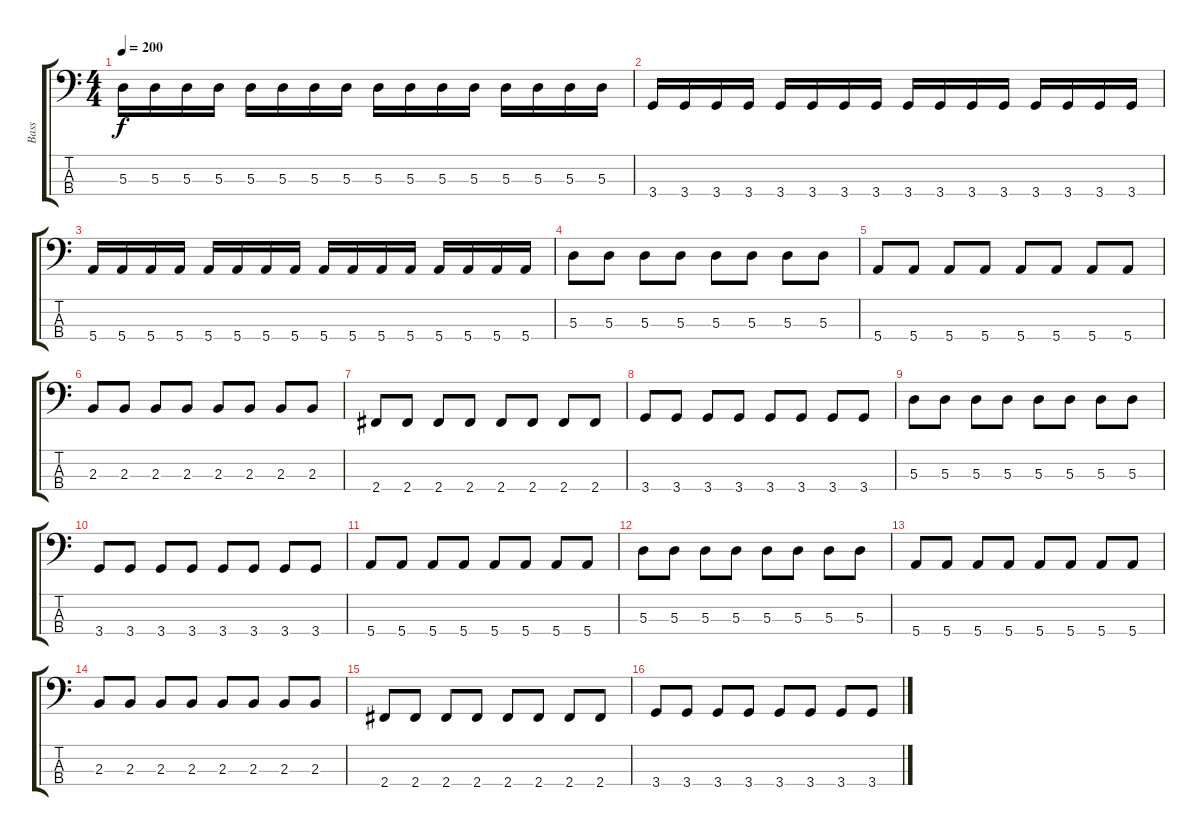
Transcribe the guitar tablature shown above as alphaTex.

\track ("Bass" "Bass") {instrument electricbassfinger}
\staff {score tabs}
\tuning (G2 D2 A1 E1) {hide}
\ts (4 4)
\tempo 200
\clef f4
\ks c
5.3.16{dy f} 5.3.16 5.3.16 5.3.16 5.3.16 5.3.16 5.3.16 5.3.16 5.3.16 5.3.16 5.3.16 5.3.16 5.3.16 5.3.16 5.3.16 5.3.16 |
3.4.16 3.4.16 3.4.16 3.4.16 3.4.16 3.4.16 3.4.16 3.4.16 3.4.16 3.4.16 3.4.16 3.4.16 3.4.16 3.4.16 3.4.16 3.4.16 |
5.4.16 5.4.16 5.4.16 5.4.16 5.4.16 5.4.16 5.4.16 5.4.16 5.4.16 5.4.16 5.4.16 5.4.16 5.4.16 5.4.16 5.4.16 5.4.16 |
5.3.8 5.3.8 5.3.8 5.3.8 5.3.8 5.3.8 5.3.8 5.3.8 |
5.4.8 5.4.8 5.4.8 5.4.8 5.4.8 5.4.8 5.4.8 5.4.8 |
2.3.8 2.3.8 2.3.8 2.3.8 2.3.8 2.3.8 2.3.8 2.3.8 |
2.4.8 2.4.8 2.4.8 2.4.8 2.4.8 2.4.8 2.4.8 2.4.8 |
3.4.8 3.4.8 3.4.8 3.4.8 3.4.8 3.4.8 3.4.8 3.4.8 |
5.3.8 5.3.8 5.3.8 5.3.8 5.3.8 5.3.8 5.3.8 5.3.8 |
3.4.8 3.4.8 3.4.8 3.4.8 3.4.8 3.4.8 3.4.8 3.4.8 |
5.4.8 5.4.8 5.4.8 5.4.8 5.4.8 5.4.8 5.4.8 5.4.8 |
5.3.8 5.3.8 5.3.8 5.3.8 5.3.8 5.3.8 5.3.8 5.3.8 |
5.4.8 5.4.8 5.4.8 5.4.8 5.4.8 5.4.8 5.4.8 5.4.8 |
2.3.8 2.3.8 2.3.8 2.3.8 2.3.8 2.3.8 2.3.8 2.3.8 |
2.4.8 2.4.8 2.4.8 2.4.8 2.4.8 2.4.8 2.4.8 2.4.8 |
3.4.8 3.4.8 3.4.8 3.4.8 3.4.8 3.4.8 3.4.8 3.4.8
